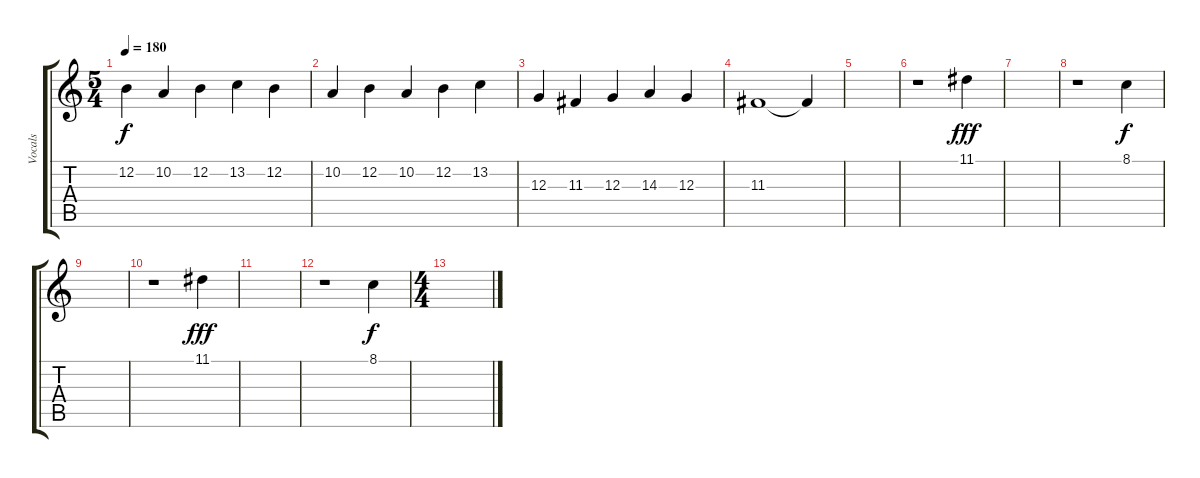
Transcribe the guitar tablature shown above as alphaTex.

\track ("Vocals" "Vocals") {instrument choiraahs}
\staff {score tabs}
\tuning (E4 B3 G3 D3 A2 E2) {hide}
\ts (5 4)
\tempo 180
\clef g2
\ks c
12.2.4{dy f} 10.2.4 12.2.4 13.2.4 12.2.4 |
10.2.4 12.2.4 10.2.4 12.2.4 13.2.4 |
12.3.4 11.3.4 12.3.4 14.3.4 12.3.4 |
11.3.1 11.3{t}.4 |
|
r.1 11.1.4{dy fff} |
|
r.1 8.1.4{dy f} |
|
r.1 11.1.4{dy fff} |
|
r.1 8.1.4{dy f} |
\ts (4 4)
